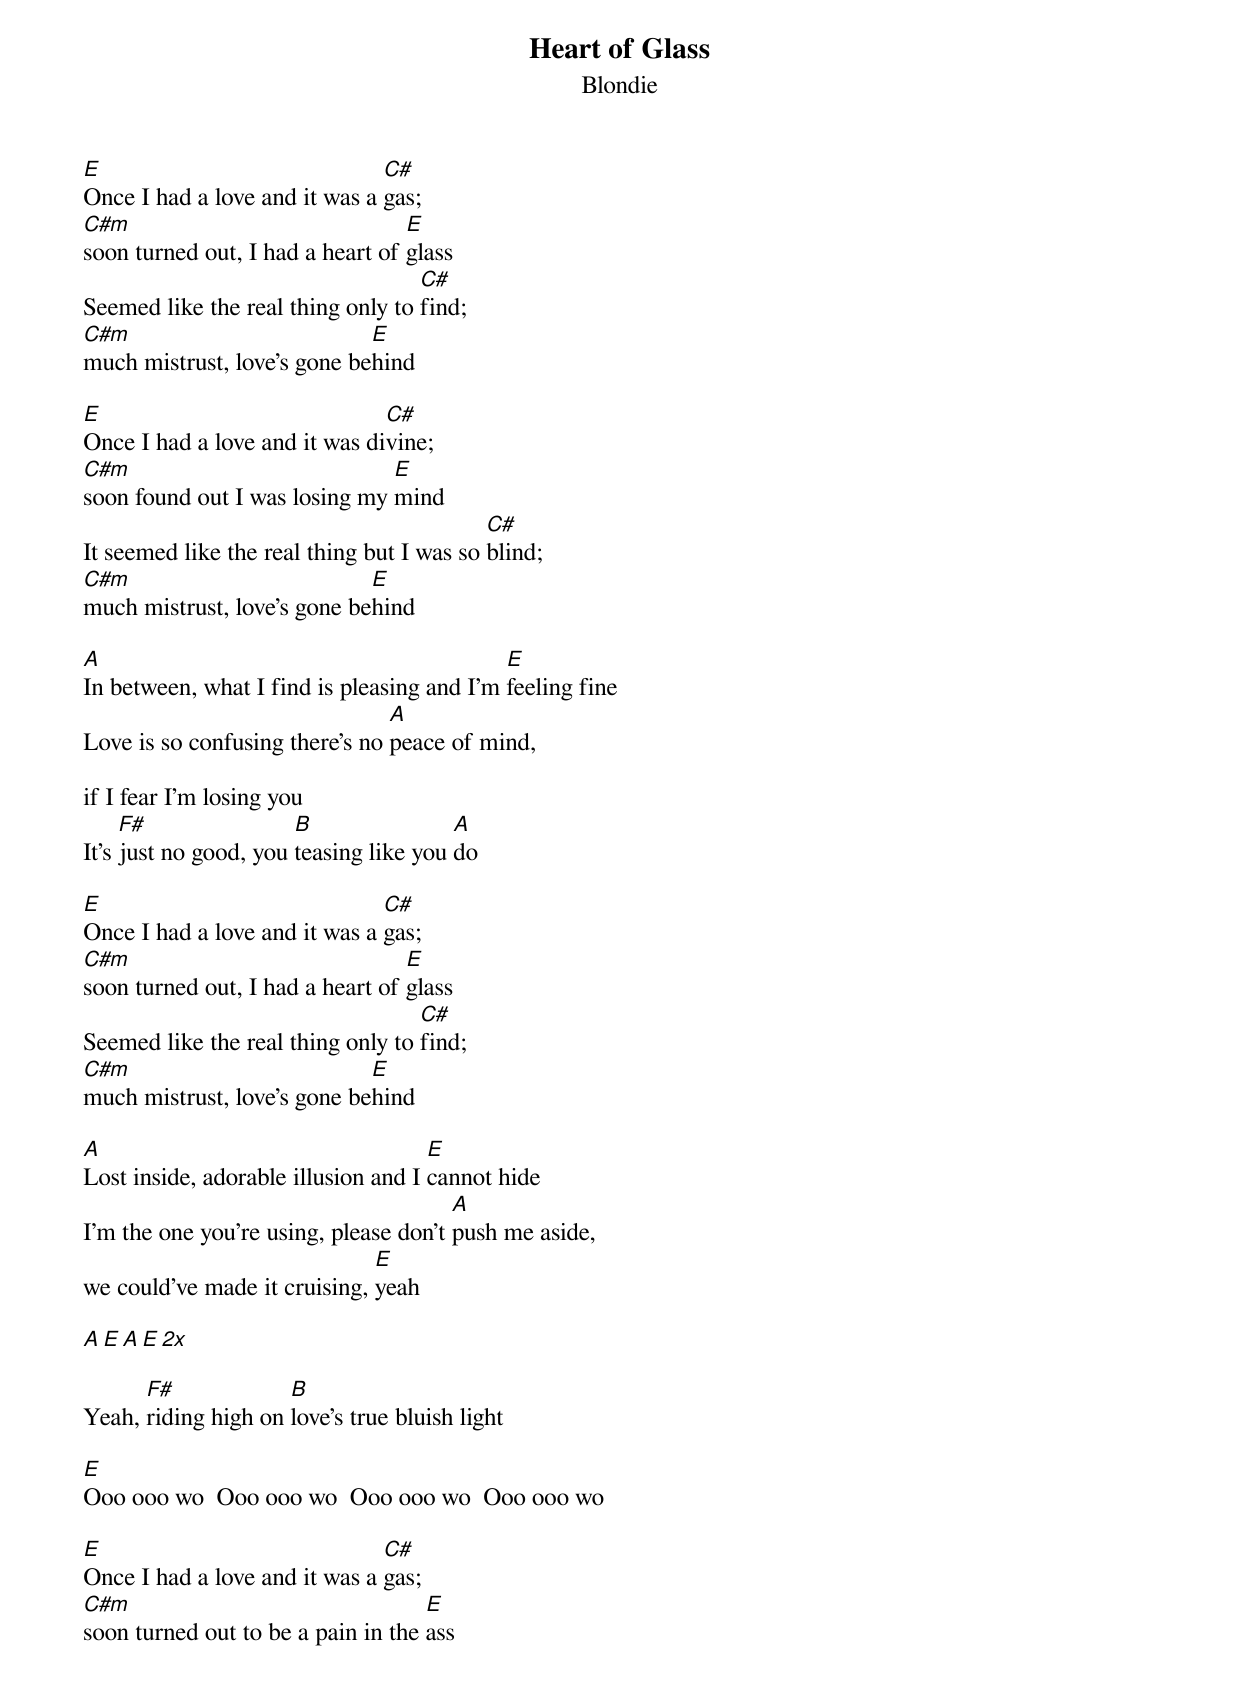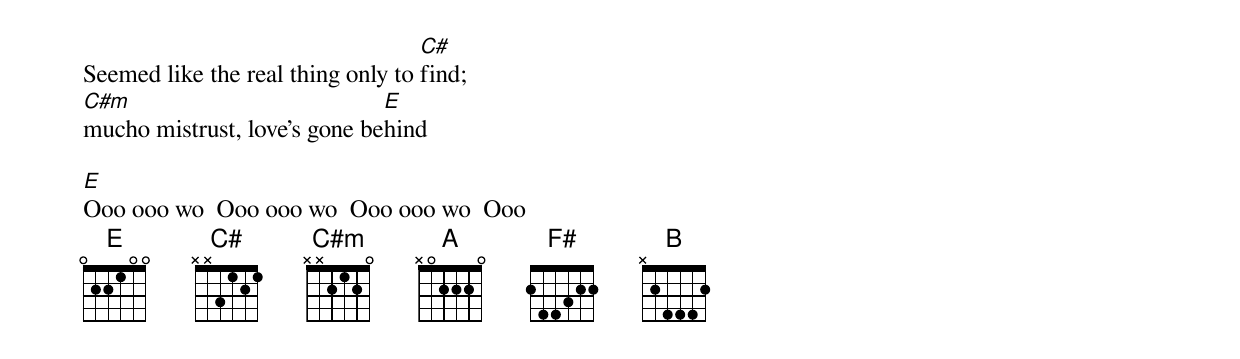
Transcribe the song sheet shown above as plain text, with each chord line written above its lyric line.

Heart of Glass
Blondie

E                              C#
Once I had a love and it was a gas;
C#m                               E
soon turned out, I had a heart of glass
                                   C#
Seemed like the real thing only to find;
C#m                          E
much mistrust, love's gone behind

E                              C#
Once I had a love and it was divine;
C#m                            E
soon found out I was losing my mind
                                           C#
It seemed like the real thing but I was so blind;
C#m                          E
much mistrust, love's gone behind

A                                           E
In between, what I find is pleasing and I'm feeling fine
                                A
Love is so confusing there's no peace of mind,

if I fear I'm losing you
     F#                B                A
It's just no good, you teasing like you do

E                              C#
Once I had a love and it was a gas;
C#m                               E
soon turned out, I had a heart of glass
                                   C#
Seemed like the real thing only to find;
C#m                          E
much mistrust, love's gone behind

A                                    E
Lost inside, adorable illusion and I cannot hide
                                       A
I'm the one you're using, please don't push me aside,
                              E
we could've made it cruising, yeah

A E A  E  2x

      F#             B
Yeah, riding high on love's true bluish light

E
Ooo ooo wo  Ooo ooo wo  Ooo ooo wo  Ooo ooo wo

E                              C#
Once I had a love and it was a gas;
C#m                                 E
soon turned out to be a pain in the ass
                                   C#
Seemed like the real thing only to find;
C#m                           E
mucho mistrust, love's gone behind

E
Ooo ooo wo  Ooo ooo wo  Ooo ooo wo  Ooo
